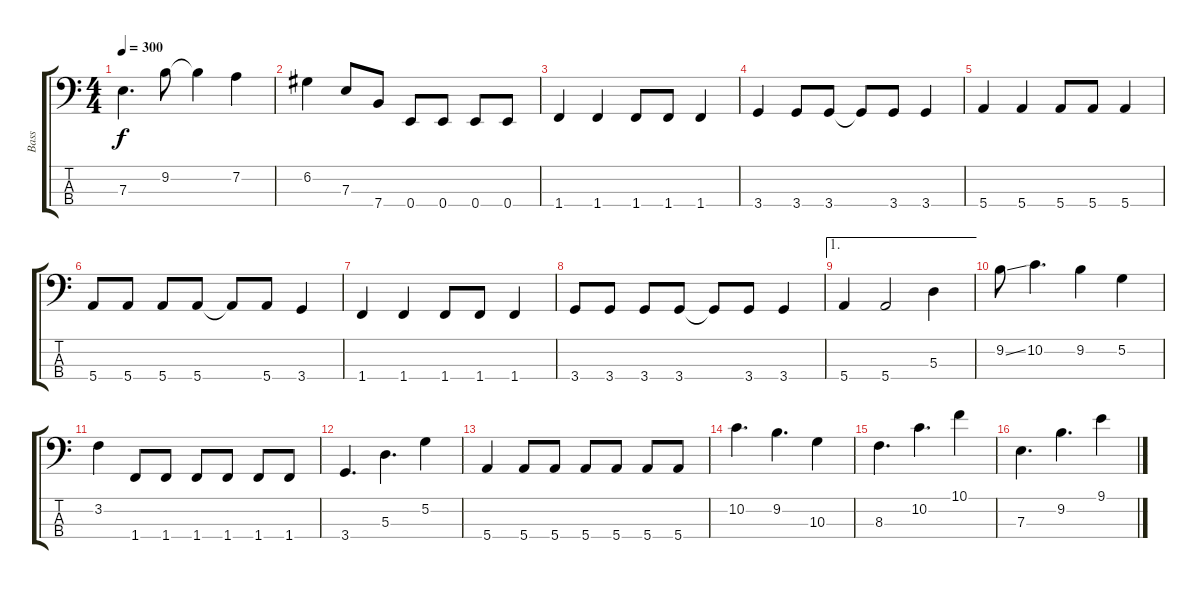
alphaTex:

\track ("Bass" "Bass") {instrument electricbassfinger}
\staff {score tabs}
\tuning (G2 D2 A1 E1) {hide}
\ts (4 4)
\tempo 300
\clef f4
\ks c
7.3.4{d dy f} 9.2.8 9.2{t}.4 7.2.4 |
6.2.4 7.3.8 7.4.8 0.4.8 0.4.8 0.4.8 0.4.8 |
1.4.4 1.4.4 1.4.8 1.4.8 1.4.4 |
3.4.4 3.4.8 3.4.8 3.4{t}.8 3.4.8 3.4.4 |
5.4.4 5.4.4 5.4.8 5.4.8 5.4.4 |
5.4.8 5.4.8 5.4.8 5.4.8 5.4{t}.8 5.4.8 3.4.4 |
1.4.4 1.4.4 1.4.8 1.4.8 1.4.4 |
3.4.8 3.4.8 3.4.8 3.4.8 3.4{t}.8 3.4.8 3.4.4 |
\ae 1
5.4.4 5.4.2 5.3.4 |
9.2{ss}.8 10.2.4{d} 9.2.4 5.2.4 |
3.2.4 1.4.8 1.4.8 1.4.8 1.4.8 1.4.8 1.4.8 |
3.4.4{d} 5.3.4{d} 5.2.4 |
5.4.4 5.4.8 5.4.8 5.4.8 5.4.8 5.4.8 5.4.8 |
10.2.4{d} 9.2.4{d} 10.3.4 |
8.3.4{d} 10.2.4{d} 10.1.4 |
7.3.4{d} 9.2.4{d} 9.1.4
